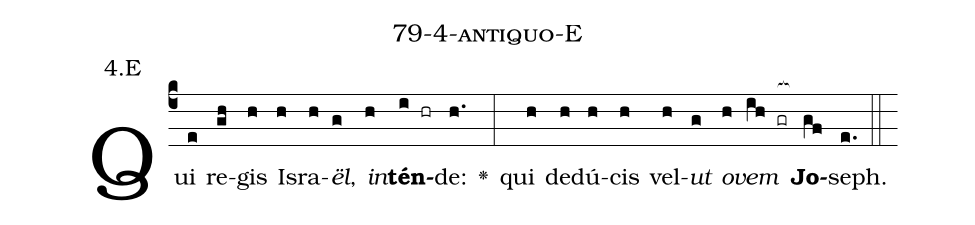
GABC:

name: 79-4-antiquo-E;
annotation: 4.E;
%%
(c4)Qui(e) re(gh)gis(h) Is(h)ra(h)<i>ël</i>,(g) <i>in</i>(h)<b>tén</b>(i hr)de:(h.) <v>\greheightstar</v>(:) qui(h) de(h)dú(h)cis(h) vel(h)<i>ut</i>(g) <i>o</i>(h)<i>vem</i>(ih gr[ocb:1{]) <b>Jo</b>(gf[ocb:0}])seph.(e.) (::)


%E(h) u(g) o(h) u(ih) a(gf) e.(e.) (::)
